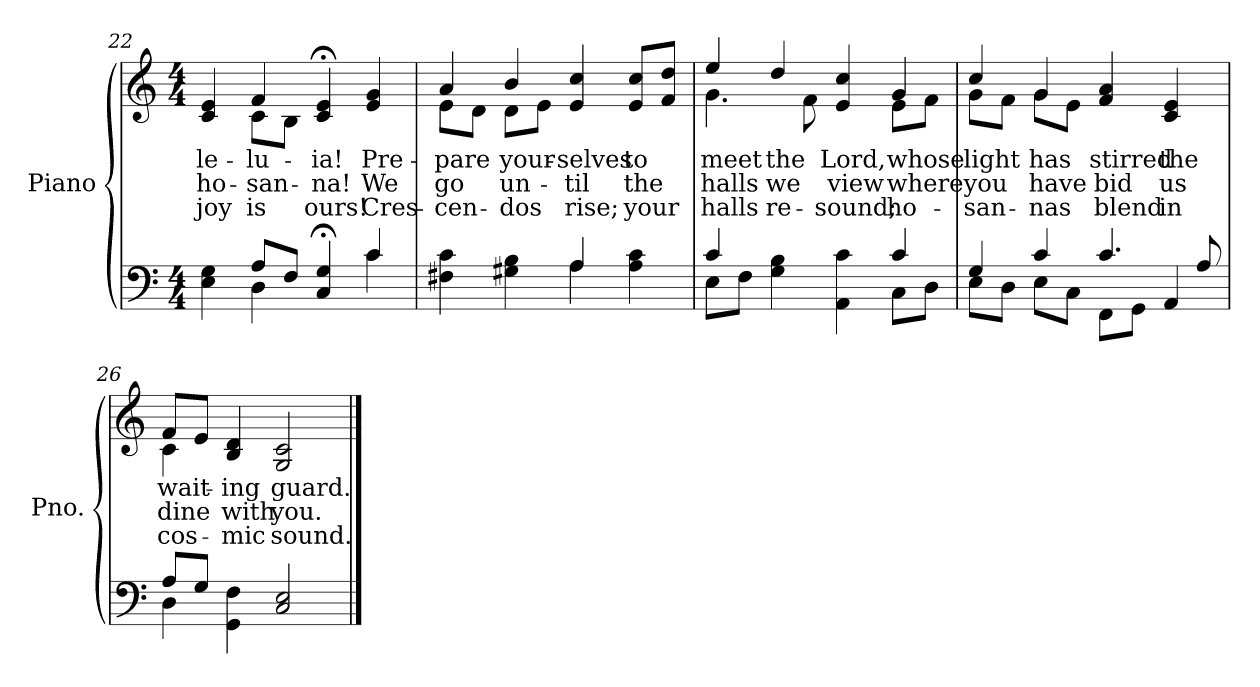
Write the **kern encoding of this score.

**kern	**kern	**text	**text	**text
*part2	*part1	*part1	*part1	*part1
*staff2	*staff1	*staff1	*staff1	*staff1
*I"Piano	*I"Piano	*	*	*
*I'Pno.	*I'Pno.	*	*	*
*clefF4	*clefG2	*	*	*
*k[]	*k[]	*	*	*
*C:	*C:	*	*	*
*M4/4	*M4/4	*	*	*
=22	=22	=22	=22	=22
*^	*	*	*	*
!	!	!	!LO:LY:b:color=#000000	!LO:LY:b:color=#000000	!LO:LY:b:color=#000000
*	*	*^	*	*	*
4Ei\ 4Gi	4ryy	4ci/ 4ei	4ryy	-le-	ho-	joy
!	!	!	!	!LO:LY:b:color=#000000	!LO:LY:b:color=#000000	!LO:LY:b:color=#000000
8Ai/L	4Di\	4fi/	8ci\L	-lu-	-san-	is
8Fi/J	.	.	8Bi\J	.	.	.
!	!	!	!	!LO:LY:b:color=#000000	!LO:LY:b:color=#000000	!LO:LY:b:color=#000000
4Ci/; 4Gi;	4ryy	4ci/; 4ei;	2ryy	-ia!	-na!	ours!
!	!	!	!	!LO:LY:b:color=#000000	!LO:LY:b:color=#000000	!LO:LY:b:color=#000000
4ci/	4ci\	4ei/ 4gi	.	Pre-	We	Cres-
!!LO:LB:g=z	!!
=23	=23	=23	=23	=23	=23	=23
!	!	!	!	!LO:LY:b:color=#000000	!LO:LY:b:color=#000000	!LO:LY:b:color=#000000
4F#Xi\ 4ci	2ryy	4ai/	8ei\L	-pare	go	-cen-
.	.	.	8di\J	.	.	.
!	!	!	!	!LO:LY:b:color=#000000	!LO:LY:b:color=#000000	!LO:LY:b:color=#000000
4G#Xi\ 4Bi	.	4bi/	8di\L	your-	un-	-dos
.	.	.	8ei\J	.	.	.
!	!	!	!	!LO:LY:b:color=#000000	!LO:LY:b:color=#000000	!LO:LY:b:color=#000000
4Ai/	4Ai\	4ei/ 4cci	2ryy	-selves	-til	rise;
!	!	!	!	!LO:LY:b:color=#000000	!LO:LY:b:color=#000000	!LO:LY:b:color=#000000
4Ai\ 4ci	4ryy	8ei/ 8cci/L	.	to	the	your
.	.	8fi/ 8ddi/J	.	.	.	.
=24	=24	=24	=24	=24	=24	=24
!	!	!	!	!LO:LY:b:color=#000000	!LO:LY:b:color=#000000	!LO:LY:b:color=#000000
4ci/	8Ei\L	4eei/	4.gi\	meet	halls	halls
.	8Fi\J	.	.	.	.	.
!	!	!	!	!LO:LY:b:color=#000000	!LO:LY:b:color=#000000	!LO:LY:b:color=#000000
4Gi\ 4Bi	2ryy	4ddi/	.	the	we	re-
.	.	.	8fi\	.	.	.
!	!	!	!	!LO:LY:b:color=#000000	!LO:LY:b:color=#000000	!LO:LY:b:color=#000000
4AAi\ 4ci	.	4ei/ 4cci	4ryy	Lord,	view	-sound;
!	!	!	!	!LO:LY:b:color=#000000	!LO:LY:b:color=#000000	!LO:LY:b:color=#000000
4ci/	8Ci\L	4gi/	8ei\L	whose	where	ho-
.	8Di\J	.	8fi\J	.	.	.
!!LO:LB:g=z	!!
=25	=25	=25	=25	=25	=25	=25
!	!	!	!	!LO:LY:b:color=#000000	!LO:LY:b:color=#000000	!LO:LY:b:color=#000000
4Gi/	8Ei\L	4cci/	8gi\L	light	you	-san-
.	8Di\J	.	8fi\J	.	.	.
!	!	!	!	!LO:LY:b:color=#000000	!LO:LY:b:color=#000000	!LO:LY:b:color=#000000
4ci/	8Ei\L	4gi/	8gi\L	has	have	-nas
.	8Ci\J	.	8ei\J	.	.	.
!	!	!	!	!LO:LY:b:color=#000000	!LO:LY:b:color=#000000	!LO:LY:b:color=#000000
4.ci/	8FFi\L	4fi/ 4ai	2ryy	stirred	bid	blend
.	8GGi\J	.	.	.	.	.
!	!	!	!	!LO:LY:b:color=#000000	!LO:LY:b:color=#000000	!LO:LY:b:color=#000000
.	4AAi/	4ci/ 4ei	.	the	us	in
8Ai/	.	.	.	.	.	.
=26	=26	=26	=26	=26	=26	=26
!	!	!	!	!LO:LY:b:color=#000000	!LO:LY:b:color=#000000	!LO:LY:b:color=#000000
8Ai/L	4Di\	8fi/L	4ci\	wait-	dine	cos-
8Gi/J	.	8ei/J	.	.	.	.
!	!	!	!	!LO:LY:b:color=#000000	!LO:LY:b:color=#000000	!LO:LY:b:color=#000000
4GGi\ 4Fi	2.ryy	4Bi/ 4di	2.ryy	-ing	with	-mic
!	!	!	!	!LO:LY:b:color=#000000	!LO:LY:b:color=#000000	!LO:LY:b:color=#000000
2Ci/ 2Ei	.	2Gi/ 2ci	.	guard.	you.	sound.
*v	*v	*	*	*	*	*
*	*v	*v	*	*	*
==	==	==	==	==
*-	*-	*-	*-	*-
